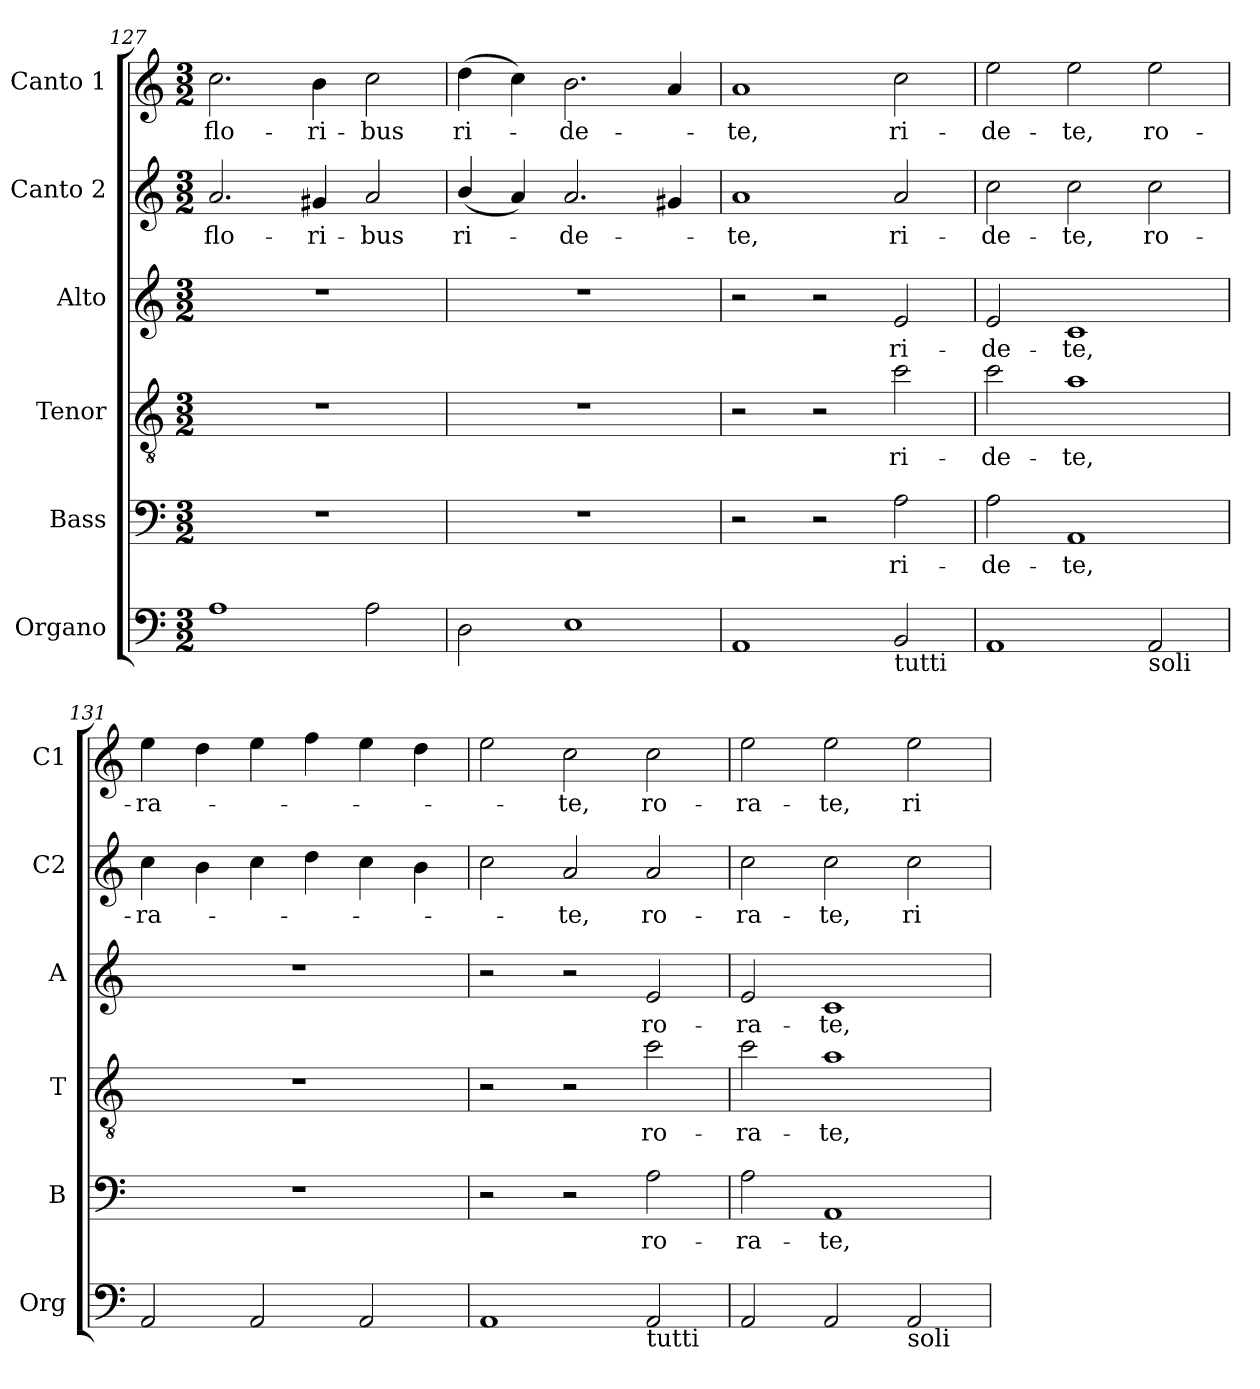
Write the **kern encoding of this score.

**kern	**kern	**text	**kern	**text	**kern	**text	**kern	**text	**kern	**text
*part6	*part5	*part5	*part4	*part4	*part3	*part3	*part2	*part2	*part1	*part1
*staff6	*staff5	*staff5	*staff4	*staff4	*staff3	*staff3	*staff2	*staff2	*staff1	*staff1
*I"Organo	*I"Bass	*	*I"Tenor	*	*I"Alto	*	*I"Canto 2	*	*I"Canto 1	*
*I'Org	*I'B	*	*I'T	*	*I'A	*	*I'C2	*	*I'C1	*
*clefF4	*clefF4	*	*clefGv2	*	*clefG2	*	*clefG2	*	*clefG2	*
*	*	*	*ITrd7c12	*	*	*	*	*	*	*
*k[]	*k[]	*	*k[]	*	*k[]	*	*k[]	*	*k[]	*
*C:	*C:	*	*C:	*	*C:	*	*C:	*	*C:	*
*M3/2	*M3/2	*	*M3/2	*	*M3/2	*	*M3/2	*	*M3/2	*
=127	=127	=127	=127	=127	=127	=127	=127	=127	=127	=127
!	!	!	!	!	!	!	!	!LO:LY:b	!	!
!	!	!	!	!	!	!	!	!	!	!LO:LY:b
1A	1.r	.	1.r	.	1.r	.	2.a/	flo-	2.cc\	flo-
!	!	!	!	!	!	!	!	!LO:LY:b	!	!
!	!	!	!	!	!	!	!	!	!	!LO:LY:b
.	.	.	.	.	.	.	4g#X/	-ri-	4b\	-ri-
!	!	!	!	!	!	!	!	!LO:LY:b	!	!
!	!	!	!	!	!	!	!	!	!	!LO:LY:b
2A\	.	.	.	.	.	.	2a/	-bus	2cc\	-bus
=128	=128	=128	=128	=128	=128	=128	=128	=128	=128	=128
!	!	!	!	!	!	!	!	!LO:LY:b	!	!
!	!	!	!	!	!	!	!	!	!	!LO:LY:b
2D\	1.r	.	1.r	.	1.r	.	(4b/	ri-	(4dd\	ri-
.	.	.	.	.	.	.	4a/)	.	4cc\)	.
!	!	!	!	!	!	!	!	!LO:LY:b	!	!
!	!	!	!	!	!	!	!	!	!	!LO:LY:b
1E	.	.	.	.	.	.	2.a/	-de-	2.b\	-de-
.	.	.	.	.	.	.	4g#X/	.	4a/	.
=129	=129	=129	=129	=129	=129	=129	=129	=129	=129	=129
!	!	!	!	!	!	!	!	!LO:LY:b	!	!
!	!	!	!	!	!	!	!	!	!	!LO:LY:b
1AA	2r	.	2r	.	2r	.	1a	-te,	1a	-te,
.	2r	.	2r	.	2r	.	.	.	.	.
!	!	!LO:LY:b	!	!	!	!	!	!	!	!
!	!	!	!	!LO:LY:b	!	!	!	!	!	!
!	!	!	!	!	!	!LO:LY:b	!	!	!	!
!	!	!	!	!	!	!	!	!LO:LY:b	!	!
!LO:TX:b:t=tutti	!	!	!	!	!	!	!	!	!	!
!	!	!	!	!	!	!	!	!	!	!LO:LY:b
2BB/	2A\	ri-	2c\	ri-	2e/	ri-	2a/	ri-	2cc\	ri-
=130	=130	=130	=130	=130	=130	=130	=130	=130	=130	=130
!	!	!LO:LY:b	!	!	!	!	!	!	!	!
!	!	!	!	!LO:LY:b	!	!	!	!	!	!
!	!	!	!	!	!	!LO:LY:b	!	!	!	!
!	!	!	!	!	!	!	!	!LO:LY:b	!	!
!	!	!	!	!	!	!	!	!	!	!LO:LY:b
1AA	2A\	-de-	2c\	-de-	2e/	-de-	2cc\	-de-	2ee\	-de-
!	!	!LO:LY:b	!	!	!	!	!	!	!	!
!	!	!	!	!LO:LY:b	!	!	!	!	!	!
!	!	!	!	!	!	!LO:LY:b	!	!	!	!
!	!	!	!	!	!	!	!	!LO:LY:b	!	!
!	!	!	!	!	!	!	!	!	!	!LO:LY:b
.	1AA	-te,	1A	-te,	1c	-te,	2cc\	-te,	2ee\	-te,
!	!	!	!	!	!	!	!	!LO:LY:b	!	!
!LO:TX:b:t=soli	!	!	!	!	!	!	!	!	!	!
!	!	!	!	!	!	!	!	!	!	!LO:LY:b
2AA/	.	.	.	.	.	.	2cc\	ro-	2ee\	ro-
!!LO:LB:g=z
=131	=131	=131	=131	=131	=131	=131	=131	=131	=131	=131
!	!	!	!	!	!	!	!	!LO:LY:b	!	!
!	!	!	!	!	!	!	!	!	!	!LO:LY:b
2AA/	1.r	.	1.r	.	1.r	.	4cc\	-ra-	4ee\	-ra-
.	.	.	.	.	.	.	4b\	.	4dd\	.
2AA/	.	.	.	.	.	.	4cc\	.	4ee\	.
.	.	.	.	.	.	.	4dd\	.	4ff\	.
2AA/	.	.	.	.	.	.	4cc\	.	4ee\	.
.	.	.	.	.	.	.	4b\	.	4dd\	.
=132	=132	=132	=132	=132	=132	=132	=132	=132	=132	=132
1AA	2r	.	2r	.	2r	.	2cc\	.	2ee\	.
!	!	!	!	!	!	!	!	!LO:LY:b	!	!
!	!	!	!	!	!	!	!	!	!	!LO:LY:b
.	2r	.	2r	.	2r	.	2a/	-te,	2cc\	-te,
!	!	!LO:LY:b	!	!	!	!	!	!	!	!
!	!	!	!	!LO:LY:b	!	!	!	!	!	!
!	!	!	!	!	!	!LO:LY:b	!	!	!	!
!	!	!	!	!	!	!	!	!LO:LY:b	!	!
!LO:TX:b:t=tutti	!	!	!	!	!	!	!	!	!	!
!	!	!	!	!	!	!	!	!	!	!LO:LY:b
2AA/	2A\	ro-	2c\	ro-	2e/	ro-	2a/	ro-	2cc\	ro-
=133	=133	=133	=133	=133	=133	=133	=133	=133	=133	=133
!	!	!LO:LY:b	!	!	!	!	!	!	!	!
!	!	!	!	!LO:LY:b	!	!	!	!	!	!
!	!	!	!	!	!	!LO:LY:b	!	!	!	!
!	!	!	!	!	!	!	!	!LO:LY:b	!	!
!	!	!	!	!	!	!	!	!	!	!LO:LY:b
2AA/	2A\	-ra-	2c\	-ra-	2e/	-ra-	2cc\	-ra-	2ee\	-ra-
!	!	!LO:LY:b	!	!	!	!	!	!	!	!
!	!	!	!	!LO:LY:b	!	!	!	!	!	!
!	!	!	!	!	!	!LO:LY:b	!	!	!	!
!	!	!	!	!	!	!	!	!LO:LY:b	!	!
!	!	!	!	!	!	!	!	!	!	!LO:LY:b
2AA/	1AA	-te,	1A	-te,	1c	-te,	2cc\	-te,	2ee\	-te,
!	!	!	!	!	!	!	!	!LO:LY:b	!	!
!LO:TX:b:t=soli	!	!	!	!	!	!	!	!	!	!
!	!	!	!	!	!	!	!	!	!	!LO:LY:b
2AA/	.	.	.	.	.	.	2cc\	-ri-	2ee\	ri-
=	=	=	=	=	=	=	=	=	=	=
*-	*-	*-	*-	*-	*-	*-	*-	*-	*-	*-
